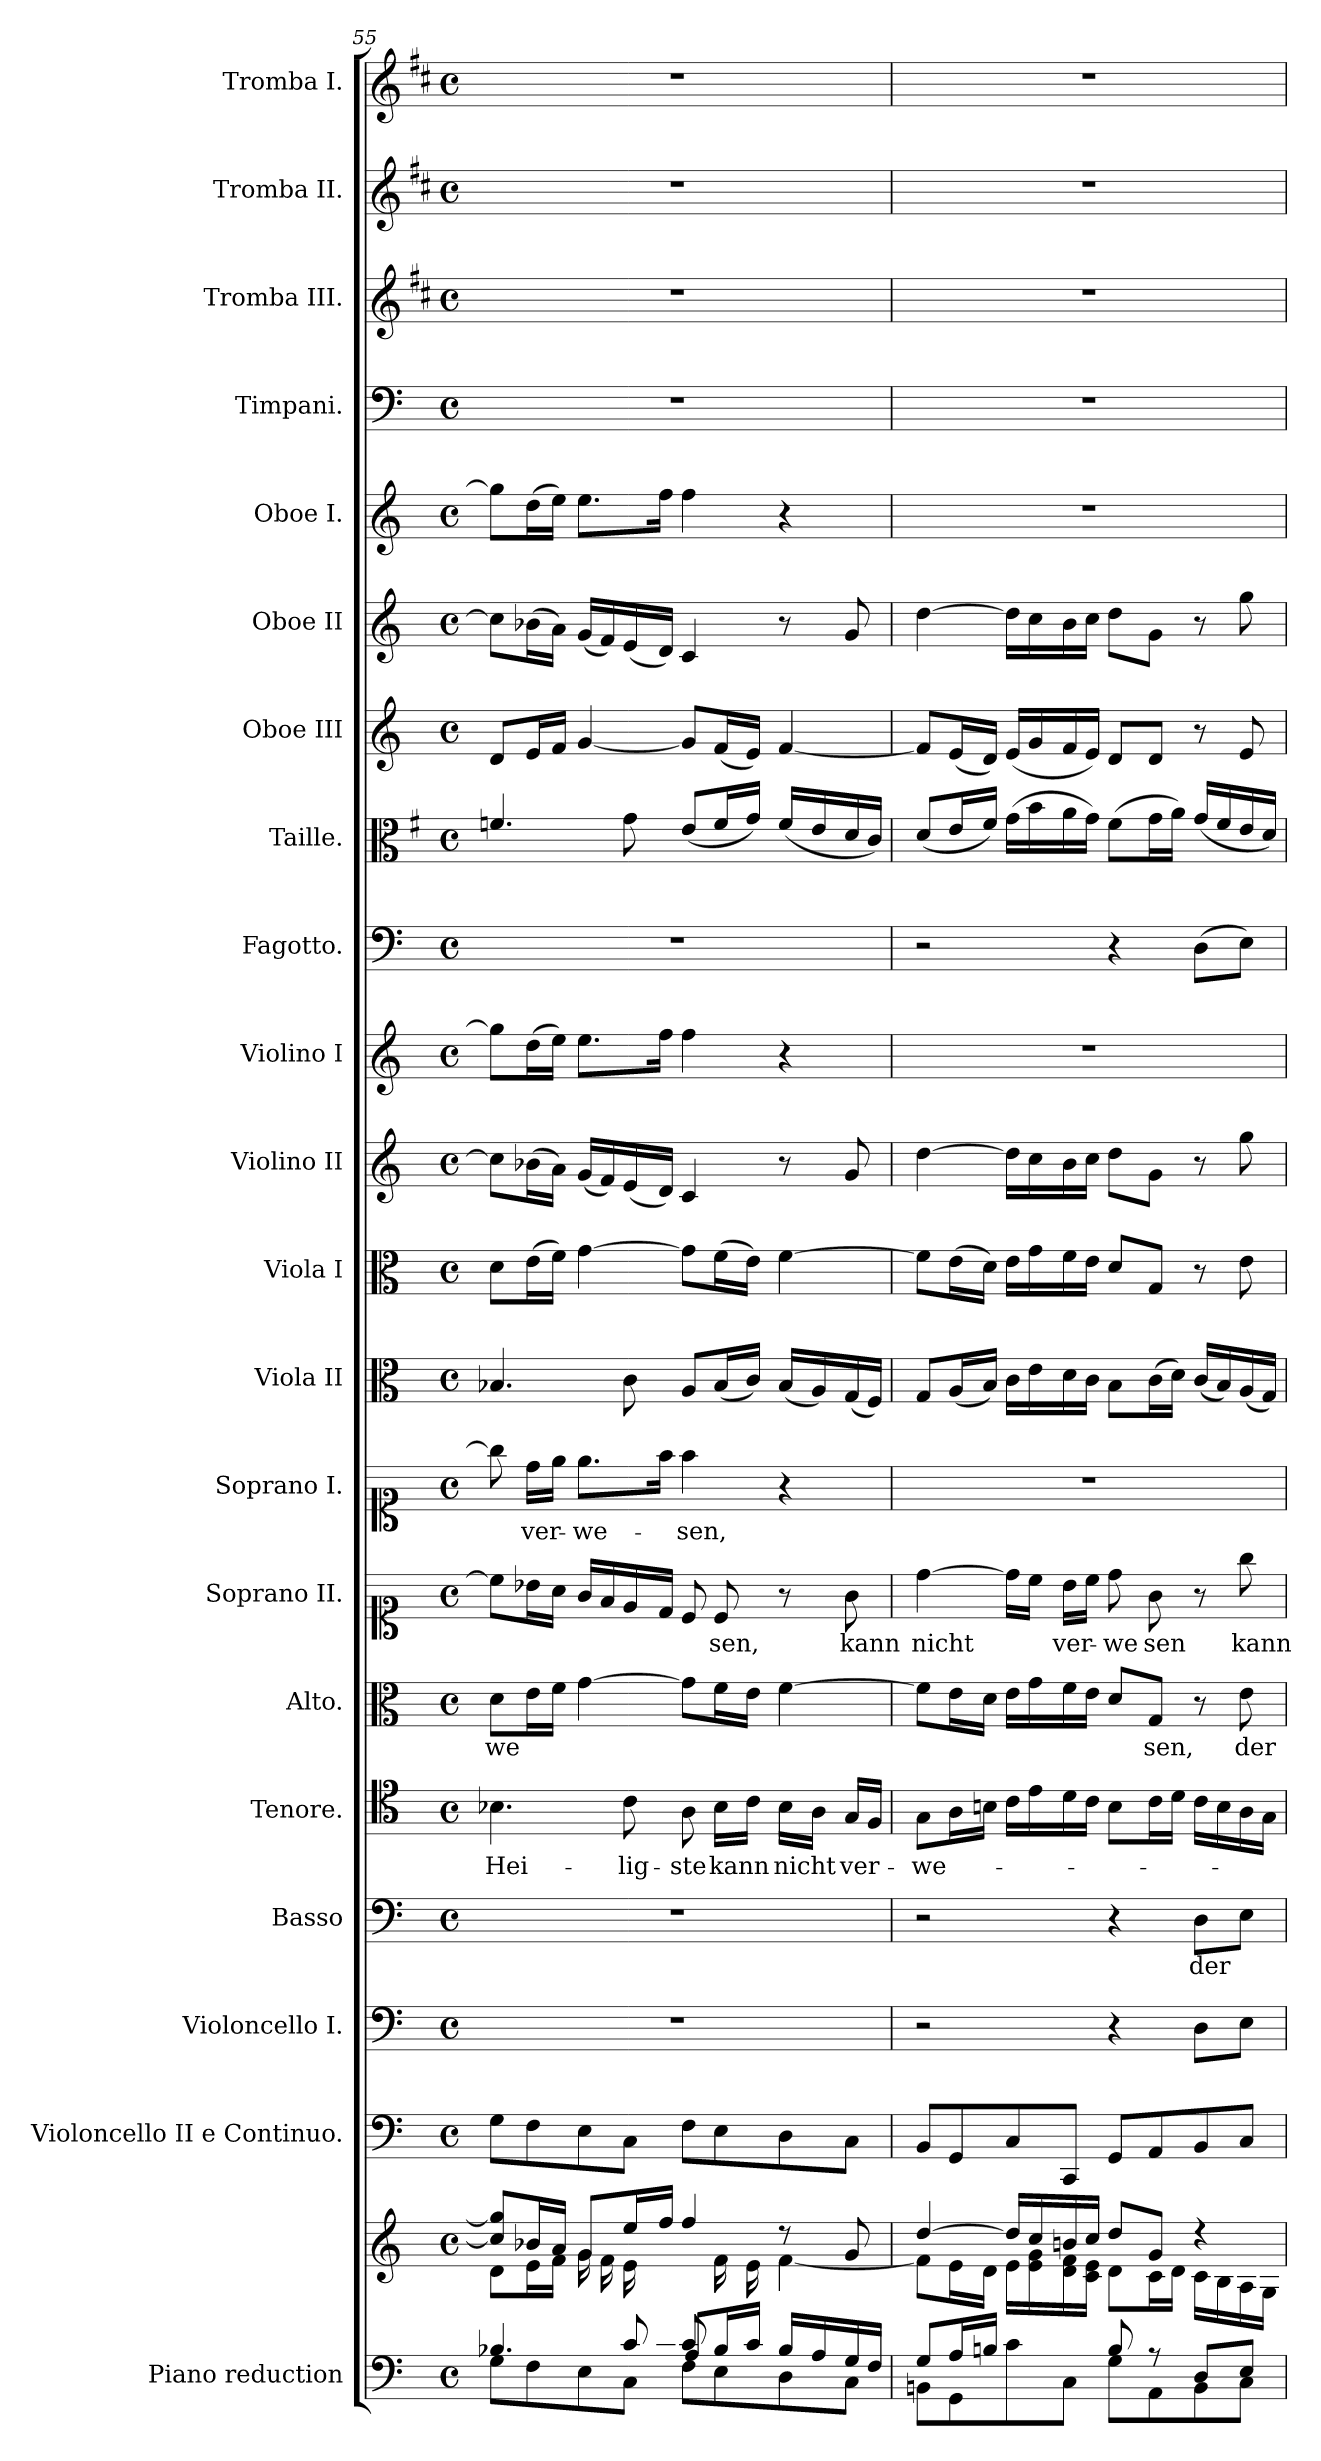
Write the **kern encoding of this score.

**kern	**kern	**kern	**kern	**kern	**text	**kern	**text	**kern	**text	**kern	**text	**kern	**text	**kern	**kern	**kern	**kern	**kern	**kern	**kern	**kern	**kern	**kern	**kern	**kern	**kern
*part21	*part21	*part20	*part19	*part18	*part18	*part17	*part17	*part16	*part16	*part15	*part15	*part14	*part14	*part13	*part12	*part11	*part10	*part9	*part8	*part7	*part6	*part5	*part4	*part3	*part2	*part1
*staff22	*staff21	*staff20	*staff19	*staff18	*staff18	*staff17	*staff17	*staff16	*staff16	*staff15	*staff15	*staff14	*staff14	*staff13	*staff12	*staff11	*staff10	*staff9	*staff8	*staff7	*staff6	*staff5	*staff4	*staff3	*staff2	*staff1
*I"Piano reduction	*	*I"Violoncello II e Continuo.	*I"Violoncello I.	*I"Basso	*	*I"Tenore.	*	*I"Alto.	*	*I"Soprano II.	*	*I"Soprano I.	*	*I"Viola II	*I"Viola I	*I"Violino II	*I"Violino I	*I"Fagotto.	*I"Taille.	*I"Oboe III	*I"Oboe II	*I"Oboe I.	*I"Timpani.	*I"Tromba III.	*I"Tromba II.	*I"Tromba I.
*I'Pno	*	*I'Vc	*I'Vc	*	*	*	*	*	*	*	*	*	*	*	*I'Vla	*	*I'Vln	*	*	*I'Ob	*I'Ob	*I'Ob	*I'Timp	*	*	*
*clefF4	*clefG2	*clefF4	*clefF4	*clefF4	*	*clefC4	*	*clefC3	*	*clefC1	*	*clefC1	*	*clefC3	*clefC3	*clefG2	*clefG2	*clefF4	*clefC3	*clefG2	*clefG2	*clefG2	*clefF4	*clefG2	*clefG2	*clefG2
*	*	*	*ITrd-7c-12	*	*	*	*	*	*	*	*	*	*	*	*	*	*	*	*ITrd4c7	*	*	*	*	*ITrd1c2	*ITrd1c2	*ITrd1c2
*k[]	*k[]	*k[]	*k[]	*k[]	*	*k[]	*	*k[]	*	*k[]	*	*k[]	*	*k[]	*k[]	*k[]	*k[]	*k[]	*k[]	*k[]	*k[]	*k[]	*k[]	*k[]	*k[]	*k[]
*M4/4	*M4/4	*M4/4	*M4/4	*M4/4	*	*M4/4	*	*M4/4	*	*M4/4	*	*M4/4	*	*M4/4	*M4/4	*M4/4	*M4/4	*M4/4	*M4/4	*M4/4	*M4/4	*M4/4	*M4/4	*M4/4	*M4/4	*M4/4
*met(c)	*met(c)	*met(c)	*met(c)	*met(c)	*	*met(c)	*	*met(c)	*	*met(c)	*	*met(c)	*	*met(c)	*met(c)	*met(c)	*met(c)	*met(c)	*met(c)	*met(c)	*met(c)	*met(c)	*met(c)	*met(c)	*met(c)	*met(c)
=55	=55	=55	=55	=55	=55	=55	=55	=55	=55	=55	=55	=55	=55	=55	=55	=55	=55	=55	=55	=55	=55	=55	=55	=55	=55	=55
*^	*^	*	*	*	*	*	*	*	*	*	*	*	*	*	*	*	*	*	*	*	*	*	*	*	*	*
*	*^	*	*	*	*	*	*	*	*	*	*	*	*	*	*	*	*	*	*	*	*	*	*	*	*	*	*	*
!	!	!	!	!	!	!	!	!	!	!LO:LY:b	!	!LO:LY:b	!	!	!	!	!	!	!	!	!	!	!	!	!	!	!	!	!
4..ryy	4.B-X/	8G\L	8cc/] 8gg/]L	8d\L	8G\L	1r	1r	.	4.B-X\	Hei-	8d\L	we-	8cc\L]	.	8gg\]	.	4.B-X/	8d\L	8cc\L]	8gg\L]	1r	4.B-X/	8d/L	8cc\L]	8gg\L]	1r	1r	1r	1r
!	!	!	!	!	!	!	!	!	!	!	!	!	!	!	!	!LO:LY:b	!	!	!	!	!	!	!	!	!	!	!	!	!
.	.	8F\	16b-X/L	16e\L	8F\	.	.	.	.	.	16e\L	.	16b-X\L	.	16dd\LL	ver-	.	(16e\L	(16b-X\L	(16dd\L	.	.	16e/L	(16b-X\L	(16dd\L	.	.	.	.
.	.	.	16a/JJ	16f\JJ	.	.	.	.	.	.	16f\JJ	.	16a\JJ	.	16ee\JJ	.	.	16f\JJ)	16a\JJ)	16ee\JJ)	.	.	16f/JJ	16a\JJ)	16ee\JJ)	.	.	.	.
!	!	!	!	!	!	!	!	!	!	!	!	!	!	!	!	!LO:LY:b	!	!	!	!	!	!	!	!	!	!	!	!	!
.	.	8E\	8g/L	16g\LL	8E\	.	.	.	.	.	[4g\	.	16g/LL	.	8.ee\L	we-	.	[4g\	(16g/LL	8.ee\L	.	.	[4g/	(16g/LL	8.ee\L	.	.	.	.
.	.	.	.	16f\	.	.	.	.	.	.	.	.	16f/	.	.	.	.	.	16f/)	.	.	.	.	16f/)	.	.	.	.	.
!	!	!	!	!	!	!	!	!	!	!LO:LY:b	!	!	!	!	!	!	!	!	!	!	!	!	!	!	!	!	!	!	!
.	8c/	8C\J	16ee/L	16e\	8C\J	.	.	.	8c\	-lig-	.	.	16e/	.	.	.	8c\	.	(16e/	.	.	8c\	.	(16e/	.	.	.	.	.
16d/JJ	.	.	16ff/JJ	8.ryy	.	.	.	.	.	.	.	.	16d/JJ	.	16ff\Jk	.	.	.	16d/JJ)	16ff\Jk	.	.	.	16d/JJ)	16ff\Jk	.	.	.	.
!	!	!	!	!	!	!	!	!	!	!LO:LY:b	!	!	!	!	!	!LO:LY:b	!	!	!	!	!	!	!	!	!	!	!	!	!
8c/L	8A/L	8F\L	4ff/	.	8F\L	.	.	.	8A\	-ste	8g\L]	.	8c/	.	4ff\	sen,	8A/L	8g\L]	4c/	4ff\	.	(8A/L	8g/L]	4c/	4ff\	.	.	.	.
!	!	!	!	!	!	!	!	!	!	!LO:LY:b	!	!	!	!LO:LY:b	!	!	!	!	!	!	!	!	!	!	!	!	!	!	!
4.ryy	16B-/L	8E\	.	16f\L	8E\	.	.	.	16B-\LL	kann	16f\L	.	8c/	sen,	.	.	(16B-/L	(16f\L	.	.	.	16B-/L	(16f/L	.	.	.	.	.	.
.	16c/JJ	.	.	16e\JJ	.	.	.	.	16c\JJ	.	16e\JJ	.	.	.	.	.	16c/JJ)	16e\JJ)	.	.	.	16c/JJ)	16e/JJ)	.	.	.	.	.	.
!	!	!	!	!	!	!	!	!	!	!LO:LY:b	!	!	!	!	!	!	!	!	!	!	!	!	!	!	!	!	!	!	!
.	16B-/LL	8D\	8r	[4f\	8D\	.	.	.	16B-\LL	nicht	[4f\	.	8r	.	4r	.	(16B-/LL	[4f\	8r	4r	.	(16B-/LL	[4f/	8r	4r	.	.	.	.
.	16A/	.	.	.	.	.	.	.	16A\JJ	.	.	.	.	.	.	.	16A/)	.	.	.	.	16A/	.	.	.	.	.	.	.
!	!	!	!	!	!	!	!	!	!	!LO:LY:b	!	!	!	!LO:LY:b	!	!	!	!	!	!	!	!	!	!	!	!	!	!	!
.	16G/	8C\J	8g/	.	8C\J	.	.	.	16G/LL	ver-	.	.	8g\	kann	.	.	(16G/	.	8g/	.	.	16G/	.	8g/	.	.	.	.	.
.	16F/JJ	.	.	.	.	.	.	.	16F/JJ	.	.	.	.	.	.	.	16F/JJ)	.	.	.	.	16F/JJ)	.	.	.	.	.	.	.
*	*v	*v	*	*	*	*	*	*	*	*	*	*	*	*	*	*	*	*	*	*	*	*	*	*	*	*	*	*	*
=56	=56	=56	=56	=56	=56	=56	=56	=56	=56	=56	=56	=56	=56	=56	=56	=56	=56	=56	=56	=56	=56	=56	=56	=56	=56	=56	=56	=56
!	!	!	!	!	!	!	!	!	!LO:LY:b	!	!LO:LY:b	!	!LO:LY:b	!	!	!	!	!	!	!	!	!	!	!	!	!	!	!
8G/L	8BBn\L	[4dd/	8f\L]	8BB/L	2r	2r	.	8G\L	we-	8f\L]	-	[4dd\	nicht	1r	.	8G/L	8f\L]	[4dd\	1r	2r	(8G/L	8f/L]	[4dd\	1r	1r	1r	1r	1r
16A/L	8GG\	.	16e\L	8GG/	.	.	.	16A\L	.	16e\L	.	.	.	.	.	(16A/L	(16e\L	.	.	.	16A/L	(16e/L	.	.	.	.	.	.
16Bn/JJ	.	.	16d\JJ	.	.	.	.	16Bn\JJ	.	16d\JJ	.	.	.	.	.	16B/JJ)	16d\JJ)	.	.	.	16B/JJ)	16d/JJ)	.	.	.	.	.	.
4ryy	8c\	16dd/LL]	16e\LL	8C/	.	.	.	16c\LL	.	16e\LL	.	16dd\LL]	.	.	.	16c\LL	16e\LL	16dd\LL]	.	.	(16c\LL	(16e/LL	16dd\LL]	.	.	.	.	.
.	.	16cc/	16e\ 16g\	.	.	.	.	16e\	.	16g\	.	16cc\JJ	.	.	.	16e\	16g\	16cc\	.	.	16e\	16g/	16cc\	.	.	.	.	.
!	!	!	!	!	!	!	!	!	!	!	!	!	!LO:LY:b	!	!	!	!	!	!	!	!	!	!	!	!	!	!	!
.	8C\J	16bn/	16d\ 16f\	8CC/J	.	.	.	16d\	.	16f\	.	16b\LL	ver-	.	.	16d\	16f\	16b\	.	.	16d\	16f/	16b\	.	.	.	.	.
.	.	16cc/JJ	16c\ 16e\JJ	.	.	.	.	16c\JJ	.	16e\JJ	.	16cc\JJ	.	.	.	16c\JJ	16e\JJ	16cc\JJ	.	.	16c\JJ)	16e/JJ)	16cc\JJ	.	.	.	.	.
!	!	!	!	!	!	!	!	!	!	!	!	!	!LO:LY:b	!	!	!	!	!	!	!	!	!	!	!	!	!	!	!
8B/	8G\L	8dd/L	8d\L	8GG/L	4r	4r	.	8B\L	.	8d/L	.	8dd\	-we	.	.	8B\L	8d/L	8dd\L	.	4r	(8B\L	8d/L	8dd\L	.	.	.	.	.
!	!	!	!	!	!	!	!	!	!	!	!LO:LY:b	!	!LO:LY:b	!	!	!	!	!	!	!	!	!	!	!	!	!	!	!
8r	8AA\	8g/J	16c\L	8AA/	.	.	.	16c\L	.	8G/J	sen,	8g\	sen	.	.	(16c\L	8G/J	8g\J	.	.	16c\L	8d/J	8g\J	.	.	.	.	.
.	.	.	16d\JJ	.	.	.	.	16d\JJ	.	.	.	.	.	.	.	16d\JJ)	.	.	.	.	16d\JJ)	.	.	.	.	.	.	.
!	!	!	!	!	!	!	!LO:LY:b	!	!	!	!	!	!	!	!	!	!	!	!	!	!	!	!	!	!	!	!	!
8D/L	8BB\	4r	16c\LL	8BB/	8d\L	8D\L	der	16c\LL	.	8r	.	8r	.	.	.	(16c/LL	8r	8r	.	(8D\L	(16c/LL	8r	8r	.	.	.	.	.
.	.	.	16B\	.	.	.	.	16B\	.	.	.	.	.	.	.	16B/)	.	.	.	.	16B/	.	.	.	.	.	.	.
!	!	!	!	!	!	!	!	!	!	!	!LO:LY:b	!	!LO:LY:b	!	!	!	!	!	!	!	!	!	!	!	!	!	!	!
8E/J	8C\J	.	16A\	8C/J	8e\J	8E\J	.	16A\	.	8e\	der	8gg\	kann	.	.	(16A/	8e\	8gg\	.	8E\J)	16A/	8e/	8gg\	.	.	.	.	.
.	.	.	16G\JJ	.	.	.	.	16G\JJ	.	.	.	.	.	.	.	16G/JJ)	.	.	.	.	16G/JJ)	.	.	.	.	.	.	.
*v	*v	*	*	*	*	*	*	*	*	*	*	*	*	*	*	*	*	*	*	*	*	*	*	*	*	*	*	*
*	*v	*v	*	*	*	*	*	*	*	*	*	*	*	*	*	*	*	*	*	*	*	*	*	*	*	*	*
=	=	=	=	=	=	=	=	=	=	=	=	=	=	=	=	=	=	=	=	=	=	=	=	=	=	=
*-	*-	*-	*-	*-	*-	*-	*-	*-	*-	*-	*-	*-	*-	*-	*-	*-	*-	*-	*-	*-	*-	*-	*-	*-	*-	*-
